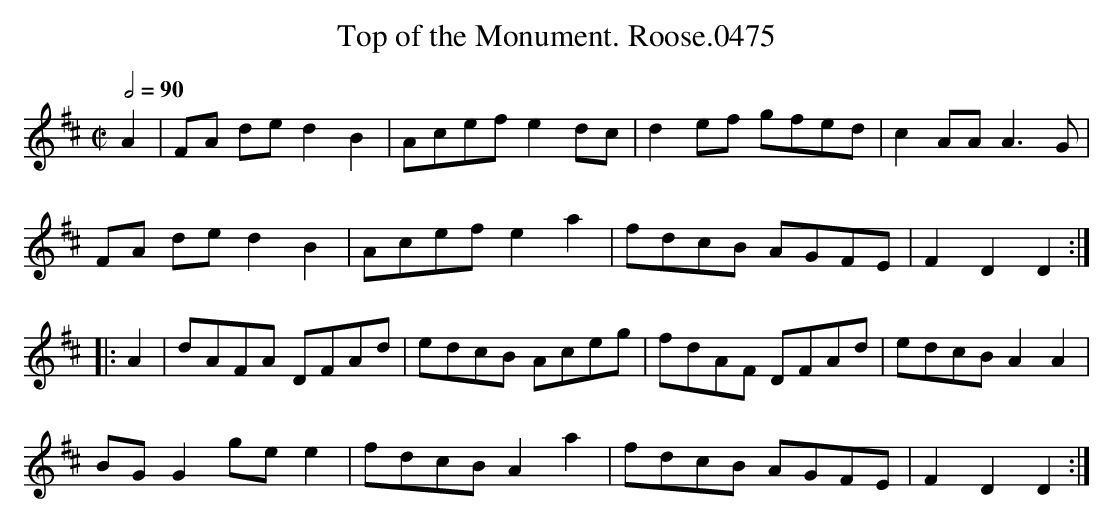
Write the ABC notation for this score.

X:1
T:Top of the Monument. Roose.0475
M:C|
L:1/8
Q:1/2=90
K:D
A2 | FA de d2B2 | Acef e2dc | d2ef gfed | c2AA A3G |
FA de d2B2 | Acef e2a2 | fdcB AGFE | F2D2D2 :|
|: A2 | dAFA DFAd | edcB Aceg | fdAF DFAd | edcB A2A2 |
BGG2 gee2 | fdcB A2a2 | fdcB AGFE | F2D2 D2 :|
